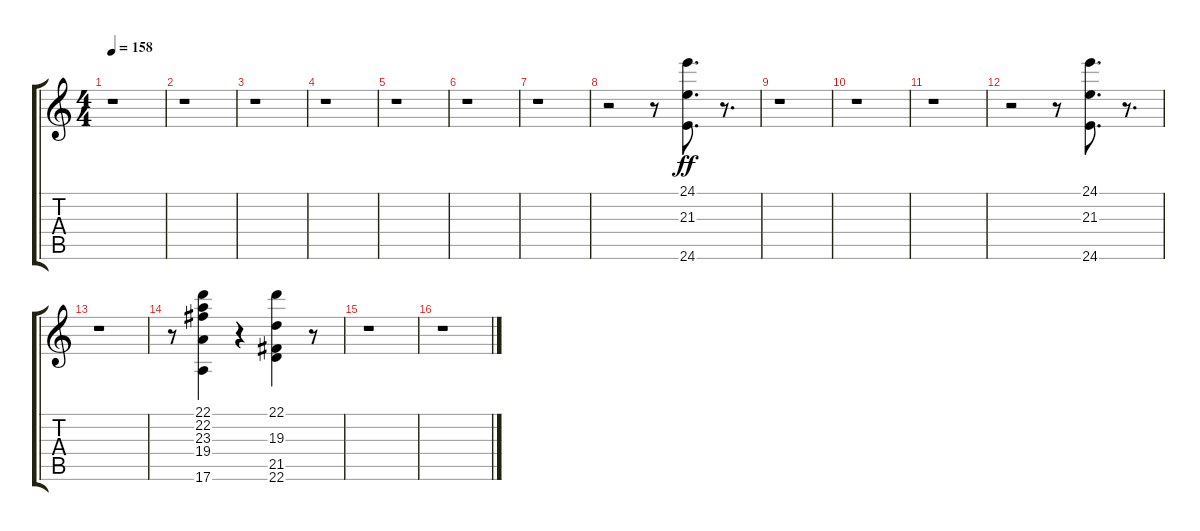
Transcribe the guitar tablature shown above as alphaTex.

\track "" {instrument orchestrahit}
\staff {score tabs}
\tuning (E4 B3 G3 D3 A2 E2) {hide}
\ts (4 4)
\tempo 158
\clef g2
\ks c
r.1{dy ff} |
r.1 |
r.1 |
r.1 |
r.1 |
r.1 |
r.1 |
r.2 r.8 (24.1 21.3 24.6).8{d} r.8{d} |
r.1 |
r.1 |
r.1 |
r.2 r.8 (24.1 21.3 24.6).8{d} r.8{d} |
r.1 |
r.8 (22.1 22.2 23.3 19.4 17.6).4 r.4 (22.1 19.3 21.5 22.6).4 r.8 |
r.1 |
r.1
